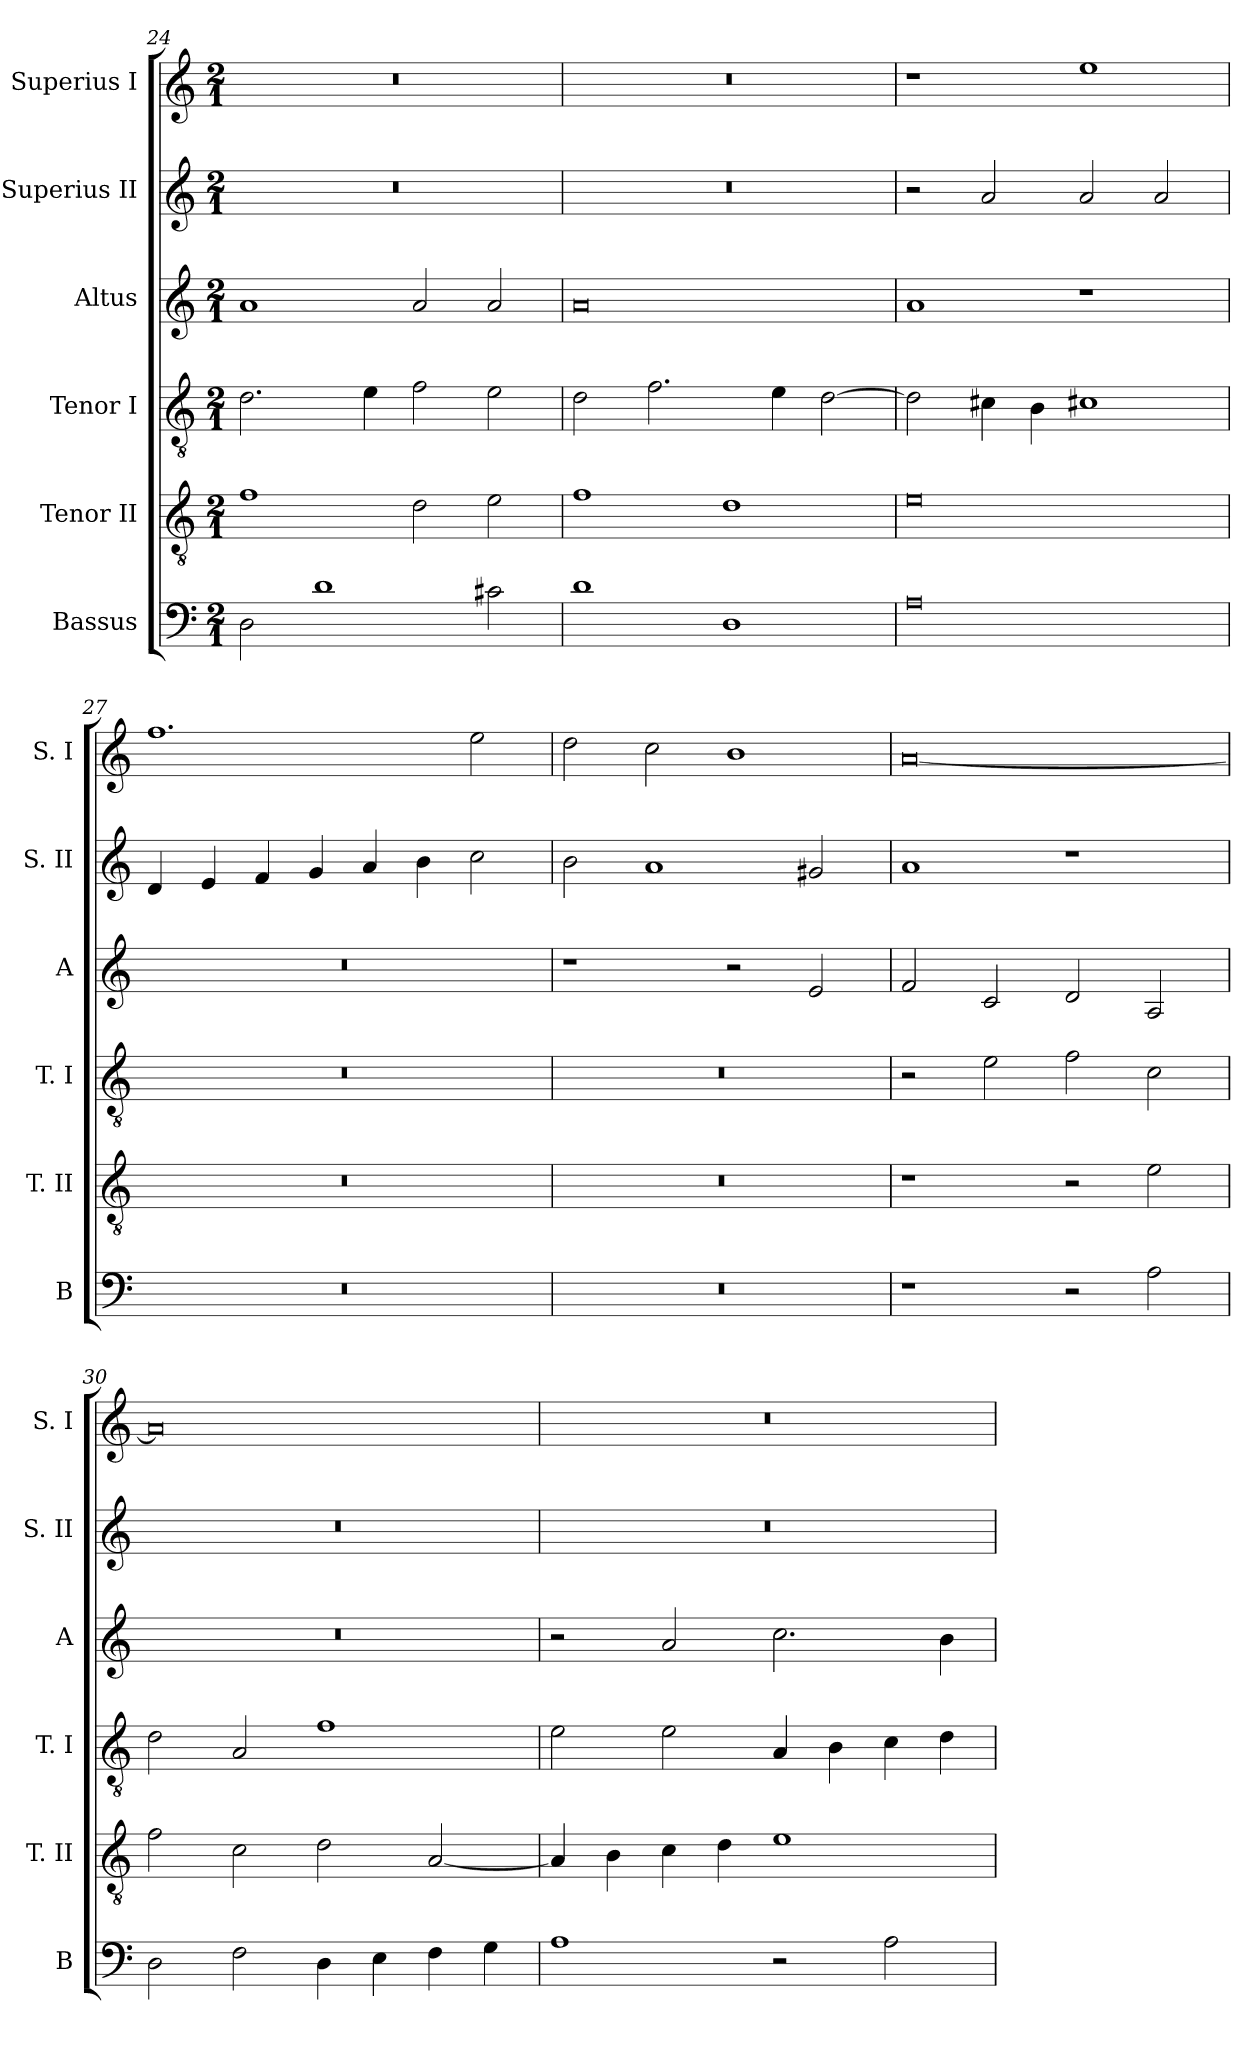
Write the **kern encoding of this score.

**kern	**kern	**kern	**kern	**kern	**kern
*part6	*part5	*part4	*part3	*part2	*part1
*staff6	*staff5	*staff4	*staff3	*staff2	*staff1
*I"Bassus	*I"Tenor II	*I"Tenor I	*I"Altus	*I"Superius II	*I"Superius I
*I'B	*I'T. II	*I'T. I	*I'A	*I'S. II	*I'S. I
*clefF4	*clefGv2	*clefGv2	*clefG2	*clefG2	*clefG2
*k[]	*k[]	*k[]	*k[]	*k[]	*k[]
*C:	*C:	*C:	*C:	*C:	*C:
*M2/1	*M2/1	*M2/1	*M2/1	*M2/1	*M2/1
=24	=24	=24	=24	=24	=24
2D	1f	2.d	1a	0r	0r
1d	.	.	.	.	.
.	.	4e	.	.	.
.	2d	2f	2a	.	.
2c#X	2e	2e	2a	.	.
=25	=25	=25	=25	=25	=25
1d	1f	2d	0a	0r	0r
.	.	2.f	.	.	.
1D	1d	.	.	.	.
.	.	4e	.	.	.
.	.	[2d	.	.	.
=26	=26	=26	=26	=26	=26
0A	0e	2d]	1a	2r	1r
.	.	4c#X	.	2a	.
.	.	4B	.	.	.
.	.	1c#X	1r	2a	1ee
.	.	.	.	2a	.
=27	=27	=27	=27	=27	=27
0r	0r	0r	0r	4d	1.ff
.	.	.	.	4e	.
.	.	.	.	4f	.
.	.	.	.	4g	.
.	.	.	.	4a	.
.	.	.	.	4b	.
.	.	.	.	2cc	2ee
=28	=28	=28	=28	=28	=28
0r	0r	0r	1r	2b	2dd
.	.	.	.	1a	2cc
.	.	.	2r	.	1b
.	.	.	2e	2g#X	.
=29	=29	=29	=29	=29	=29
1r	1r	2r	2f	1a	[0a
.	.	2e	2c	.	.
2r	2r	2f	2d	1r	.
2A	2e	2c	2A	.	.
=30	=30	=30	=30	=30	=30
2D	2f	2d	0r	0r	0a]
2F	2c	2A	.	.	.
4D	2d	1f	.	.	.
4E	.	.	.	.	.
4F	[2A	.	.	.	.
4G	.	.	.	.	.
=31	=31	=31	=31	=31	=31
1A	4A]	2e	2r	0r	0r
.	4B	.	.	.	.
.	4c	2e	2a	.	.
.	4d	.	.	.	.
2r	1e	4A	2.cc	.	.
.	.	4B	.	.	.
2A	.	4c	.	.	.
.	.	4d	4b	.	.
=	=	=	=	=	=
*-	*-	*-	*-	*-	*-
